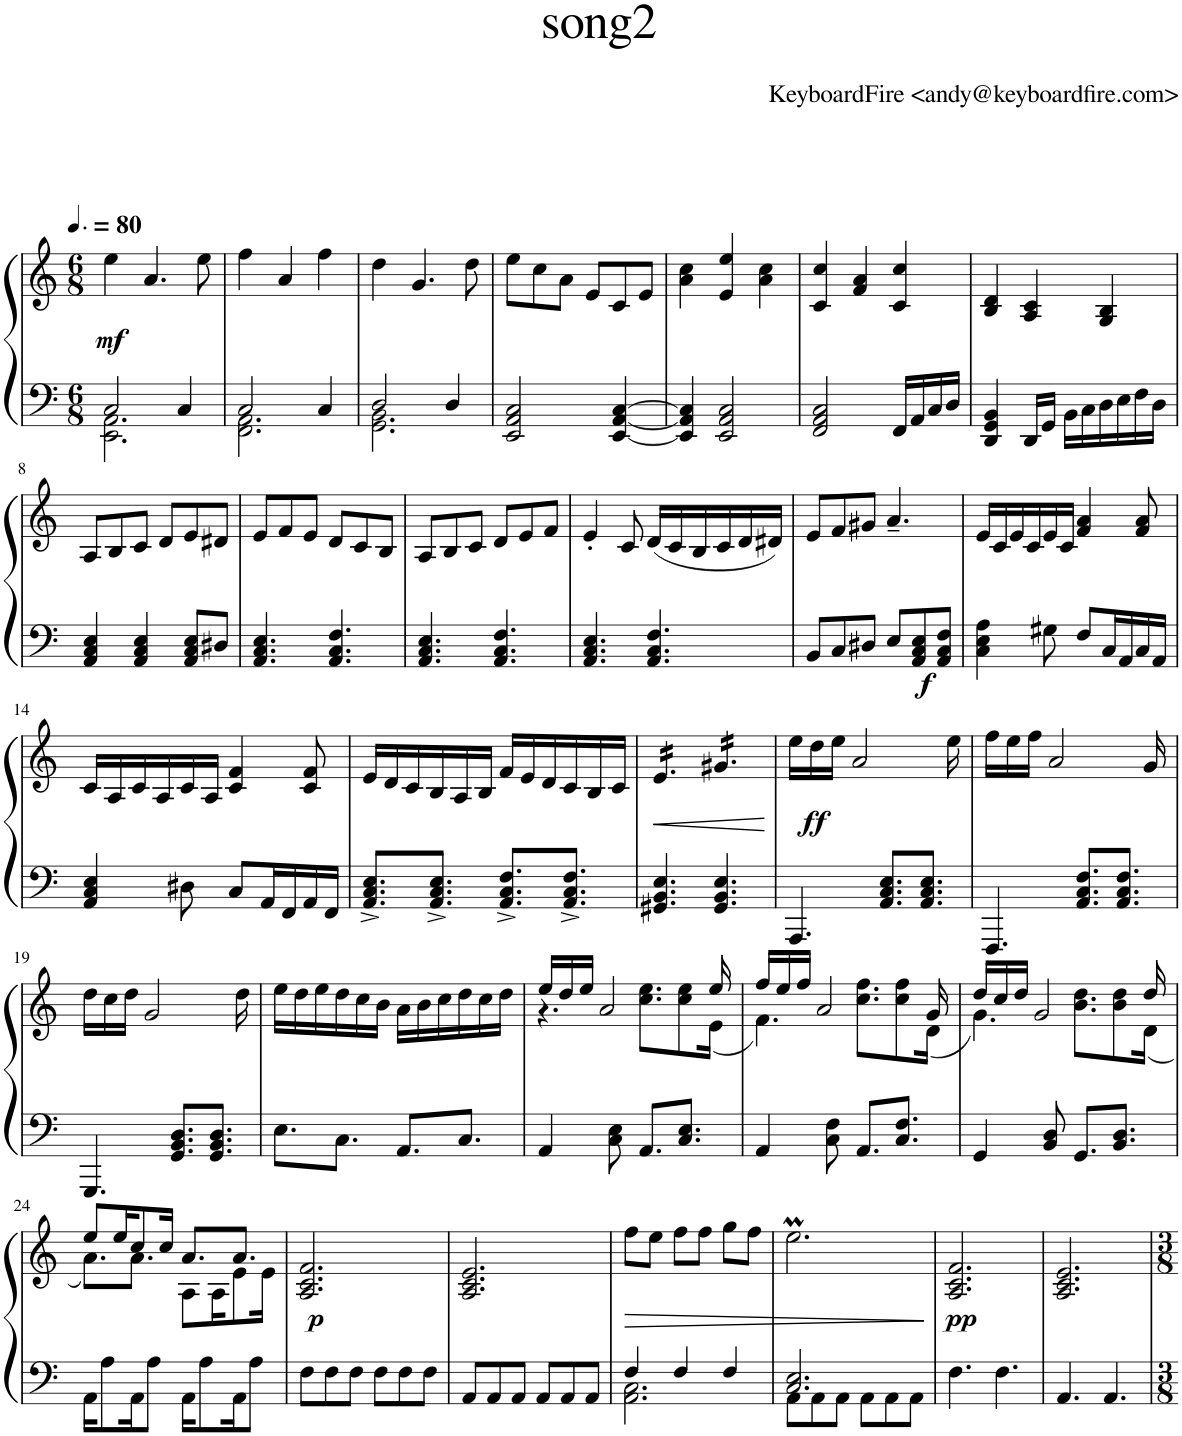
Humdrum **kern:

**kern	**kern	**dynam
*part1	*part1	*part1
*staff2	*staff1	*staff1/2
*I"Piano	*	*
*I'Pno.	*	*
*clefF4	*clefG2	*
*k[]	*k[]	*
*M6/8	*M6/8	*
*MM120	*MM120	*
=1	=1	=1
*^	*	*
!	!	!	!LO:DY:b
2.EE\ 2.AA\	2C/	4ee\	mf
.	.	4.a/	.
.	4C/	.	.
.	.	8ee\	.
=2	=2	=2	=2
2.FF\ 2.AA\	2C/	4ff\	.
.	.	4a/	.
.	4C/	4ff\	.
=3	=3	=3	=3
2.GG\ 2.BB\	2D/	4dd\	.
.	.	4.g/	.
.	4D/	.	.
.	.	8dd\	.
*v	*v	*	*
=4	=4	=4
2EE/ 2AA/ 2C/	8ee\L	.
.	8cc\	.
.	8a\J	.
.	8e/L	.
[4EE/ [4AA/ [4C/	8c/	.
.	8e/J	.
=5	=5	=5
4EE/] 4AA/] 4C/]	4a\ 4cc\	.
2EE/ 2AA/ 2C/	4e/ 4ee/	.
.	4a\ 4cc\	.
=6	=6	=6
2FF/ 2AA/ 2C/	4c/ 4cc/	.
.	4f/ 4a/	.
16FF/LL	4c/ 4cc/	.
16AA/	.	.
16C/	.	.
16D/JJ	.	.
=7	=7	=7
4DD/ 4GG/ 4BB/	4B/ 4d/	.
16DD/LL	4A/ 4c/	.
16GG/JJ	.	.
16BB\LL	.	.
16C\	.	.
16D\	4G/ 4B/	.
16E\	.	.
16F\	.	.
16D\JJ	.	.
!!LO:LB:g=z
=8	=8	=8
4AA/ 4C/ 4E/	8A/L	.
.	8B/	.
4AA/ 4C/ 4E/	8c/J	.
.	8d/L	.
8AA/ 8C/ 8E/L	8e/	.
8D#X/J	8d#X/J	.
=9	=9	=9
4.AA/ 4.C/ 4.E/	8e/L	.
.	8f/	.
.	8e/J	.
4.AA/ 4.C/ 4.F/	8d/L	.
.	8c/	.
.	8B/J	.
=10	=10	=10
4.AA/ 4.C/ 4.E/	8A/L	.
.	8B/	.
.	8c/J	.
4.AA/ 4.C/ 4.F/	8d/L	.
.	8e/	.
.	8f/J	.
=11	=11	=11
4.AA/ 4.C/ 4.E/	4e'/	.
.	8c/	.
4.AA/ 4.C/ 4.F/	(16d/LL	.
.	16c/	.
.	16B/	.
.	16c/	.
.	16d/	.
.	16d#X/JJ)	.
=12	=12	=12
8BB/L	8e/L	.
8C/	8f/	.
8D#X/J	8g#X/J	.
8E/L	4.a~/	.
!	!	!LO:DY:b=2
8AA/ 8C/ 8E/	.	f
8AA/ 8C/ 8F/J	.	.
=13	=13	=13
4C\ 4E\ 4A\	16e/LL	.
.	16c/	.
.	16e/	.
.	16c/	.
8G#X\	16e/	.
.	16c/JJ	.
8F/L	4f/ 4a/	.
16C/L	.	.
16AA/	.	.
16C/	8f/ 8a/	.
16AA/JJ	.	.
!!LO:LB:g=z
=14	=14	=14
4AA/ 4C/ 4E/	16c/LL	.
.	16A/	.
.	16c/	.
.	16A/	.
8D#X\	16c/	.
.	16A/JJ	.
8C/L	4c/ 4f/	.
16AA/L	.	.
16FF/	.	.
16AA/	8c/ 8f/	.
16FF/JJ	.	.
=15	=15	=15
8.AA/^ 8.C/^ 8.E/^L	16e/LL	.
.	16d/	.
.	16c/	.
8.AA/^ 8.C/^ 8.E/^J	16B/	.
.	16A/	.
.	16B/JJ	.
8.AA/^ 8.C/^ 8.F/^L	16f/LL	.
.	16e/	.
.	16d/	.
8.AA/^ 8.C/^ 8.F/^J	16c/	.
.	16B/	.
.	16c/JJ	.
=16	=16	=16
!	!	!LO:HP:b
*	*tremolo	*
4.GG#X/ 4.BB/ 4.E/	16e/LL	<
.	16e/	.
.	16e/	.
.	16e/	.
.	16e/	.
.	16e/JJ	.
4.GG#/ 4.BB/ 4.E/	16g#X/LL	.
.	16g#X/	.
.	16g#X/	.
.	16g#X/	.
.	16g#X/	.
.	16g#X/JJ	.
*	*Xtremolo	*
.	.	[
=17	=17	=17
4.AAA/	16ee\LL	.
!	!	!LO:DY:b
.	16dd\	ff
.	16ee\JJ	.
.	2a/	.
8.AA/ 8.C/ 8.E/L	.	.
8.AA/ 8.C/ 8.E/J	.	.
.	16ee\	.
=18	=18	=18
4.FFF/	16ff\LL	.
.	16ee\	.
.	16ff\JJ	.
.	2a/	.
8.AA/ 8.C/ 8.F/L	.	.
8.AA/ 8.C/ 8.F/J	.	.
.	16g/	.
!!LO:LB:g=z
=19	=19	=19
4.GGG/	16dd\LL	.
.	16cc\	.
.	16dd\JJ	.
.	2g/	.
8.GG/ 8.BB/ 8.D/L	.	.
8.GG/ 8.BB/ 8.D/J	.	.
.	16dd\	.
=20	=20	=20
8.E\L	16ee\LL	.
.	16dd\	.
.	16ee\	.
8.C\J	16dd\	.
.	16cc\	.
.	16b\JJ	.
8.AA/L	16a\LL	.
.	16b\	.
.	16cc\	.
8.C/J	16dd\	.
.	16cc\	.
.	16dd\JJ	.
=21	=21	=21
*	*^	*
4AA/	16ee/LL	4.r	.
.	16dd/	.	.
.	16ee/JJ	.	.
.	2a/	.	.
8C\ 8E\	.	.	.
8.AA/L	.	8.cc\ 8.ee\L	.
8.C/ 8.E/J	.	8cc\ 8ee\	.
.	16ee/	(16e\Jk	.
=22	=22	=22	=22
4AA/	16ff/LL	4.f\)	.
.	16ee/	.	.
.	16ff/JJ	.	.
.	2a/	.	.
8C\ 8F\	.	.	.
8.AA/L	.	8.cc\ 8.ff\L	.
8.C/ 8.F/J	.	8cc\ 8ff\	.
.	16g/	(16d\Jk	.
=23	=23	=23	=23
4GG/	16dd/LL	4.g\)	.
.	16cc/	.	.
.	16dd/JJ	.	.
.	2g/	.	.
8BB/ 8D/	.	.	.
8.GG/L	.	8.b\ 8.dd\L	.
8.BB/ 8.D/J	.	8b\ 8dd\	.
.	16dd/	(16d\Jk	.
!!LO:LB:g=z	!!
=24	=24	=24	=24
16AA\KL	8ee/L	8.a\L)	.
8A\	.	.	.
.	16ee/K	.	.
16AA\K	8cc/	8.a\J	.
8A\J	.	.	.
.	16cc/Jk	.	.
16AA\KL	8A\L	8.a/L	.
8A\	.	.	.
.	16A\K	.	.
16AA\K	8e\	8.a/J	.
8A\J	.	.	.
.	16e\Jk	.	.
*	*v	*v	*
=25	=25	=25
!	!	!LO:DY:b
8F\L	2.A/ 2.c/ 2.f/	p
8F\	.	.
8F\J	.	.
8F\L	.	.
8F\	.	.
8F\J	.	.
=26	=26	=26
8AA/L	2.A/ 2.c/ 2.e/	.
8AA/	.	.
8AA/J	.	.
8AA/L	.	.
8AA/	.	.
8AA/J	.	.
=27	=27	=27
*^	*	*
!	!	!	!LO:HP:b
4F/	2.AA\ 2.C\	8ff\L	>
.	.	8ee\J	.
4F/	.	8ff\L	.
.	.	8ff\J	.
4F/	.	8gg\L	.
.	.	8ff\J	.
=28	=28	=28	=28
8AA\L	2.C/ 2.E/	2.eem\	.
8AA\	.	.	.
8AA\J	.	.	.
8AA\L	.	.	.
8AA\	.	.	.
8AA\J	.	.	.
*v	*v	*	*
.	.	]
=29	=29	=29
!	!	!LO:DY:b
4.F\	2.A/ 2.c/ 2.f/	pp
4.F\	.	.
=30	=30	=30
4.AA/	2.A/ 2.c/ 2.e/	.
4.AA/	.	.
=	=	=
*-	*-	*-
